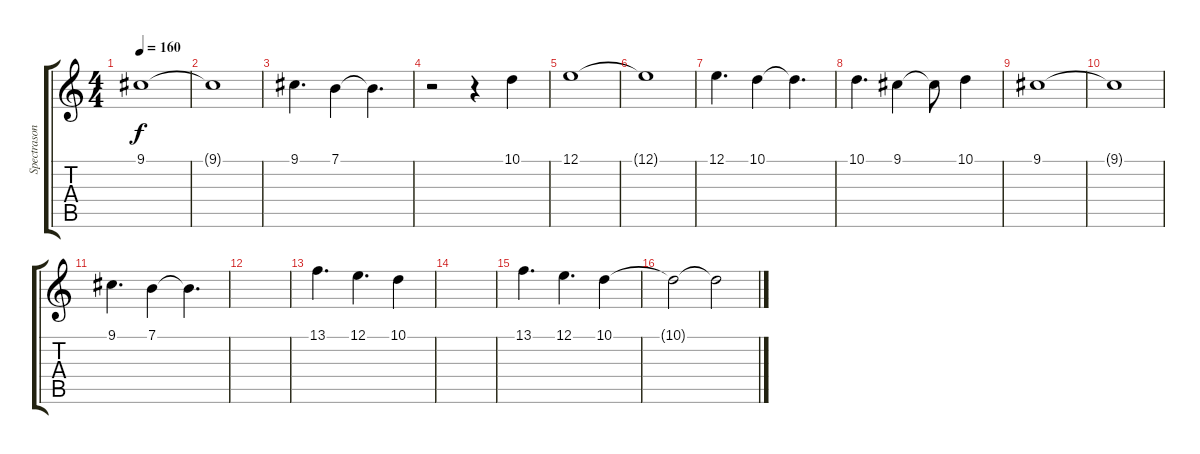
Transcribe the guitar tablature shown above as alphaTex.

\track ("Spectrasonics Omnisphere" "Spectrason") {instrument pad4choir}
\staff {score tabs}
\tuning (E4 B3 G3 D3 A2 E2) {hide}
\ts (4 4)
\tempo 160
\clef g2
\ks c
9.1.1{dy f} |
9.1{t}.1 |
9.1.4{d} 7.1.4 7.1{t}.4{d} |
r.2 r.4 10.1.4 |
12.1.1 |
12.1{t}.1 |
12.1.4{d} 10.1.4 10.1{t}.4{d} |
10.1.4{d} 9.1.4 9.1{t}.8 10.1.4 |
9.1.1 |
9.1{t}.1 |
9.1.4{d} 7.1.4 7.1{t}.4{d} |
|
13.1.4{d} 12.1.4{d} 10.1.4 |
|
13.1.4{d} 12.1.4{d} 10.1.4 |
10.1{t}.2 10.1{t}.2
